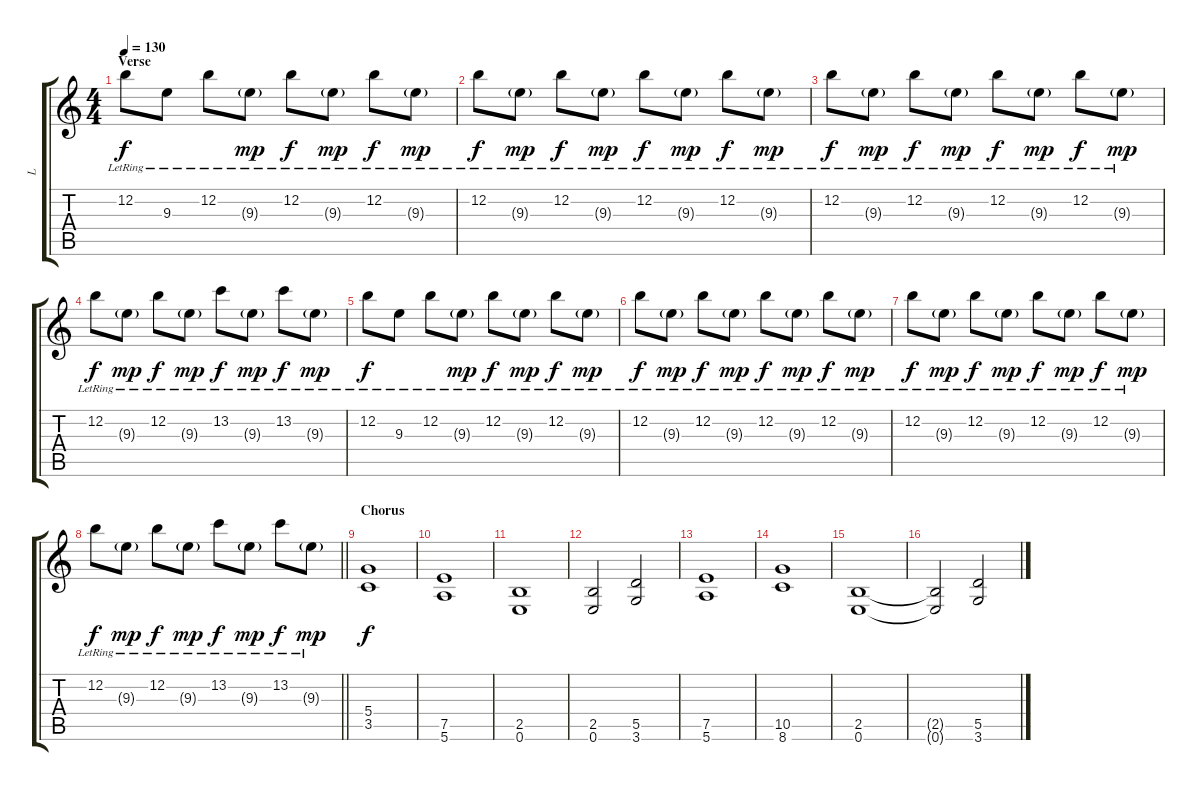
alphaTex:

\track ("L" "L") {instrument distortionguitar}
\staff {score tabs}
\tuning (E4 B3 G3 D3 A2 E2) {hide}
\ts (4 4)
\section ("" "Verse")
\tempo 130
\clef g2
\ks c
12.2{lr}.8{dy f instrument electricguitarclean} 9.3{lr}.8 12.2{lr}.8 9.3{g lr}.8{dy mp} 12.2{lr}.8{dy f} 9.3{g lr}.8{dy mp} 12.2{lr}.8{dy f} 9.3{g lr}.8{dy mp} |
12.2{lr}.8{dy f} 9.3{g lr}.8{dy mp} 12.2{lr}.8{dy f} 9.3{g lr}.8{dy mp} 12.2{lr}.8{dy f} 9.3{g lr}.8{dy mp} 12.2{lr}.8{dy f} 9.3{g lr}.8{dy mp} |
12.2{lr}.8{dy f} 9.3{g lr}.8{dy mp} 12.2{lr}.8{dy f} 9.3{g lr}.8{dy mp} 12.2{lr}.8{dy f} 9.3{g lr}.8{dy mp} 12.2{lr}.8{dy f} 9.3{g lr}.8{dy mp} |
12.2{lr}.8{dy f} 9.3{g lr}.8{dy mp} 12.2{lr}.8{dy f} 9.3{g lr}.8{dy mp} 13.2{lr}.8{dy f} 9.3{g lr}.8{dy mp} 13.2{lr}.8{dy f} 9.3{g lr}.8{dy mp} |
12.2{lr}.8{dy f} 9.3{lr}.8 12.2{lr}.8 9.3{g lr}.8{dy mp} 12.2{lr}.8{dy f} 9.3{g lr}.8{dy mp} 12.2{lr}.8{dy f} 9.3{g lr}.8{dy mp} |
12.2{lr}.8{dy f} 9.3{g lr}.8{dy mp} 12.2{lr}.8{dy f} 9.3{g lr}.8{dy mp} 12.2{lr}.8{dy f} 9.3{g lr}.8{dy mp} 12.2{lr}.8{dy f} 9.3{g lr}.8{dy mp} |
12.2{lr}.8{dy f} 9.3{g lr}.8{dy mp} 12.2{lr}.8{dy f} 9.3{g lr}.8{dy mp} 12.2{lr}.8{dy f} 9.3{g lr}.8{dy mp} 12.2{lr}.8{dy f} 9.3{g lr}.8{dy mp} |
\barLineRight lightlight
12.2{lr}.8{dy f} 9.3{g lr}.8{dy mp} 12.2{lr}.8{dy f} 9.3{g lr}.8{dy mp} 13.2{lr}.8{dy f} 9.3{g lr}.8{dy mp} 13.2{lr}.8{dy f} 9.3{g lr}.8{dy mp} |
\section ("" "Chorus")
(5.4 3.5).1{dy f instrument distortionguitar} |
(7.5 5.6).1 |
(2.5 0.6).1 |
(2.5 0.6).2 (5.5 3.6).2 |
(7.5 5.6).1 |
(10.5 8.6).1 |
(2.5 0.6).1 |
(2.5{t} 0.6{t}).2 (5.5 3.6).2
